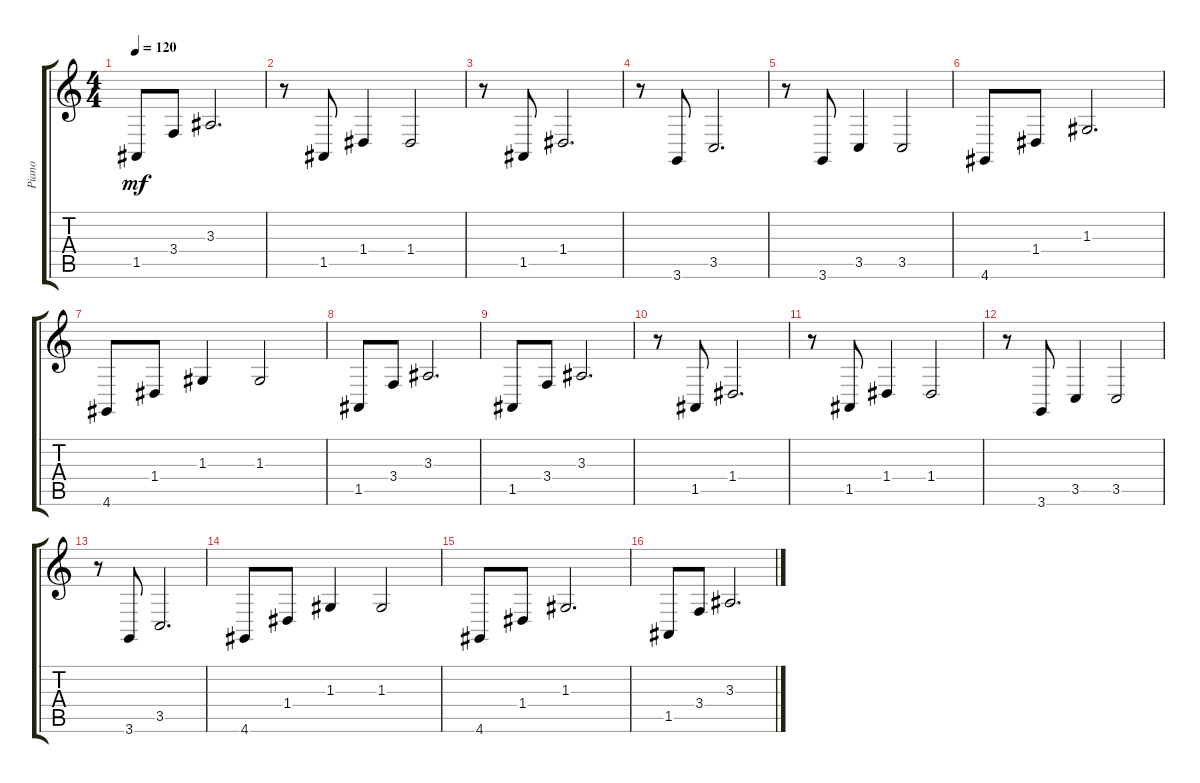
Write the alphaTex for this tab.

\track ("Piano" "Piano") {instrument acousticgrandpiano}
\staff {score tabs}
\tuning (E4 B3 G3 D3 A2 E2) {hide}
\ts (4 4)
\tempo 120
\clef g2
\ks c
1.5.8{dy mf} 3.4.8 3.3.2{d} |
r.8 1.5.8 1.4.4 1.4.2 |
r.8 1.5.8 1.4.2{d} |
r.8 3.6.8 3.5.2{d} |
r.8 3.6.8 3.5.4 3.5.2 |
4.6.8 1.4.8 1.3.2{d} |
4.6.8 1.4.8 1.3.4 1.3.2 |
1.5.8 3.4.8 3.3.2{d} |
1.5.8 3.4.8 3.3.2{d} |
r.8 1.5.8 1.4.2{d} |
r.8 1.5.8 1.4.4 1.4.2 |
r.8 3.6.8 3.5.4 3.5.2 |
r.8 3.6.8 3.5.2{d} |
4.6.8 1.4.8 1.3.4 1.3.2 |
4.6.8 1.4.8 1.3.2{d} |
1.5.8 3.4.8 3.3.2{d}
